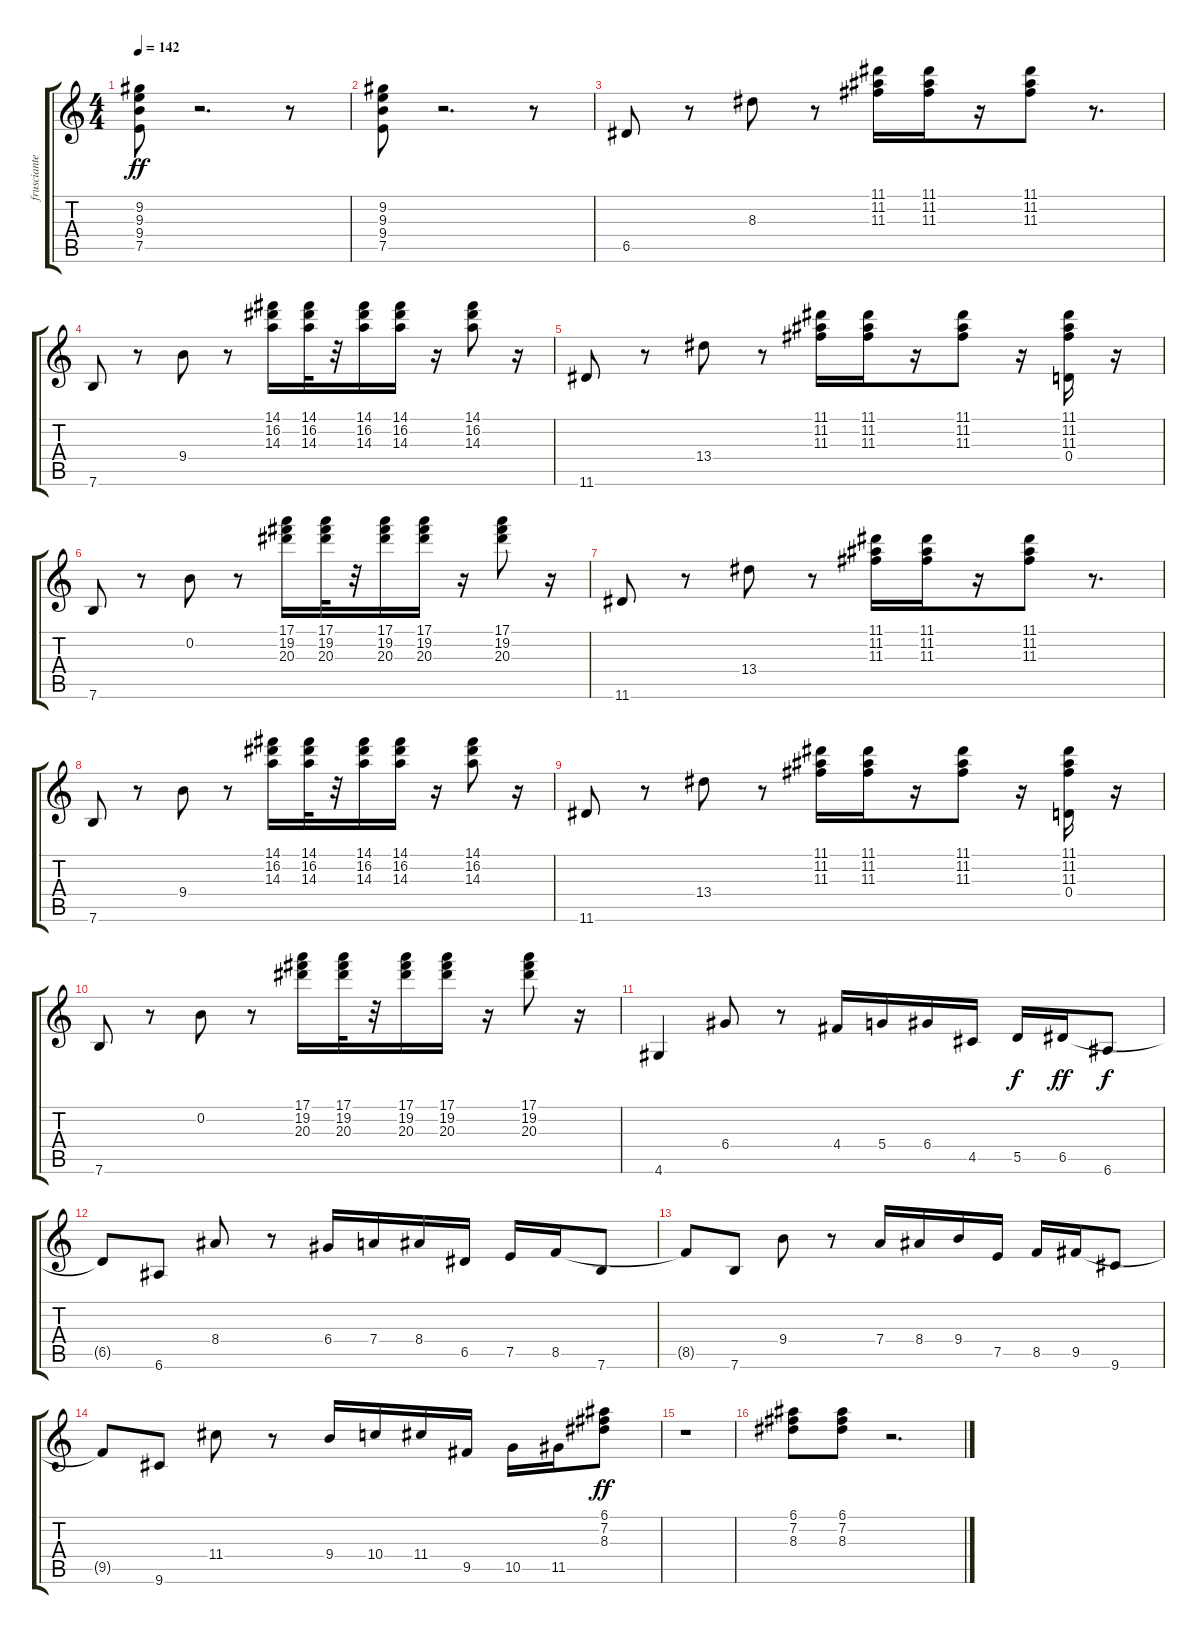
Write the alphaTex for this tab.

\track ("frusciante" "frusciante") {instrument electricguitarclean}
\staff {score tabs}
\tuning (E4 B3 G3 D3 A2 E2) {hide}
\ts (4 4)
\tempo 142
\clef g2
\ks c
(9.2 9.3 9.4 7.5).8{dy ff} r.2{d} r.8 |
(9.2 9.3 9.4 7.5).8 r.2{d} r.8 |
6.5.8 r.8 8.3.8 r.8 (11.1 11.2 11.3).16 (11.1 11.2 11.3).16 r.16 (11.1 11.2 11.3).8 r.8{d} |
7.6.8 r.8 9.4.8 r.8 (14.1 16.2 14.3).16 (14.1 16.2 14.3).32 r.32 (14.1 16.2 14.3).16 (14.1 16.2 14.3).16 r.16 (14.1 16.2 14.3).8 r.16 |
11.6.8 r.8 13.4.8 r.8 (11.1 11.2 11.3).16 (11.1 11.2 11.3).16 r.16 (11.1 11.2 11.3).8 r.16 (11.1 11.2 11.3 0.4).16 r.16 |
7.6.8 r.8 0.2.8 r.8 (17.1 19.2 20.3).16 (17.1 19.2 20.3).32 r.32 (17.1 19.2 20.3).16 (17.1 19.2 20.3).16 r.16 (17.1 19.2 20.3).8 r.16 |
11.6.8 r.8 13.4.8 r.8 (11.1 11.2 11.3).16 (11.1 11.2 11.3).16 r.16 (11.1 11.2 11.3).8 r.8{d} |
7.6.8 r.8 9.4.8 r.8 (14.1 16.2 14.3).16 (14.1 16.2 14.3).32 r.32 (14.1 16.2 14.3).16 (14.1 16.2 14.3).16 r.16 (14.1 16.2 14.3).8 r.16 |
11.6.8 r.8 13.4.8 r.8 (11.1 11.2 11.3).16 (11.1 11.2 11.3).16 r.16 (11.1 11.2 11.3).8 r.16 (11.1 11.2 11.3 0.4).16 r.16 |
7.6.8 r.8 0.2.8 r.8 (17.1 19.2 20.3).16 (17.1 19.2 20.3).32 r.32 (17.1 19.2 20.3).16 (17.1 19.2 20.3).16 r.16 (17.1 19.2 20.3).8 r.16 |
4.6.4 6.4.8 r.8 4.4.16 5.4.16 6.4.16 4.5.16 5.5.16{dy f} 6.5.16{dy ff} 6.6.8{dy f} |
6.5{t}.8 6.6.8 8.4.8 r.8 6.4.16 7.4.16 8.4.16 6.5.16 7.5.16 8.5.16 7.6.8 |
8.5{t}.8 7.6.8 9.4.8 r.8 7.4.16 8.4.16 9.4.16 7.5.16 8.5.16 9.5.16 9.6.8 |
9.5{t}.8 9.6.8 11.4.8 r.8 9.4.16 10.4.16 11.4.16 9.5.16 10.5.16 11.5.16 (6.1 7.2 8.3).8{dy ff} |
r.1 |
(6.1 7.2 8.3).8 (6.1 7.2 8.3).8 r.2{d}
